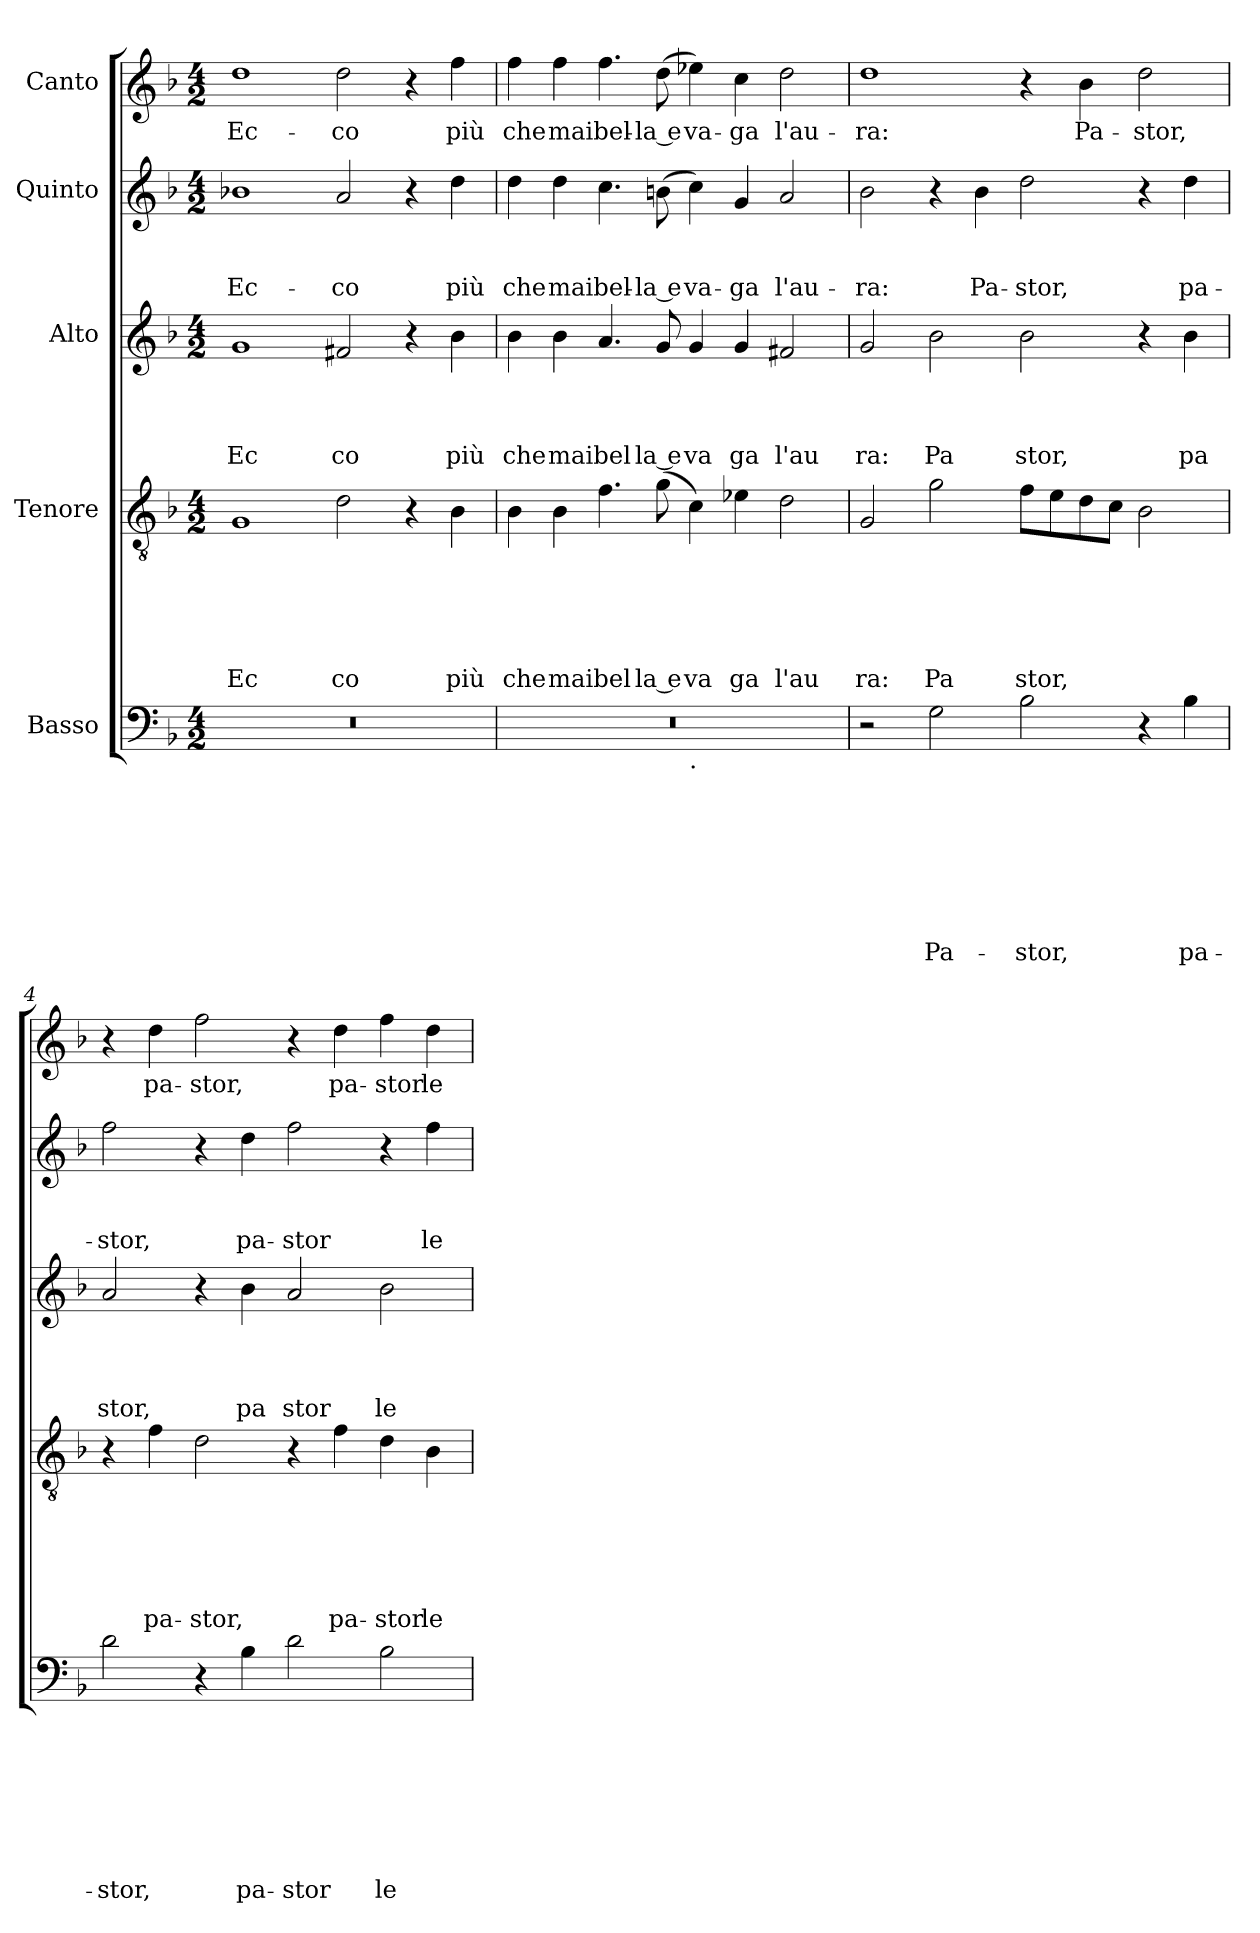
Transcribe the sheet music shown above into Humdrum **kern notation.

**kern	**text	**text	**text	**text	**text	**text	**text	**text	**kern	**text	**text	**text	**text	**text	**text	**kern	**text	**text	**text	**text	**kern	**text	**text	**text	**kern	**text
*part5	*part5	*part5	*part5	*part5	*part5	*part5	*part5	*part5	*part4	*part4	*part4	*part4	*part4	*part4	*part4	*part3	*part3	*part3	*part3	*part3	*part2	*part2	*part2	*part2	*part1	*part1
*staff5	*staff5	*staff5	*staff5	*staff5	*staff5	*staff5	*staff5	*staff5	*staff4	*staff4	*staff4	*staff4	*staff4	*staff4	*staff4	*staff3	*staff3	*staff3	*staff3	*staff3	*staff2	*staff2	*staff2	*staff2	*staff1	*staff1
*I"Basso	*	*	*	*	*	*	*	*	*I"Tenore	*	*	*	*	*	*	*I"Alto	*	*	*	*	*I"Quinto	*	*	*	*I"Canto	*
*clefF4	*	*	*	*	*	*	*	*	*clefGv2	*	*	*	*	*	*	*clefG2	*	*	*	*	*clefG2	*	*	*	*clefG2	*
*k[b-]	*	*	*	*	*	*	*	*	*k[b-]	*	*	*	*	*	*	*k[b-]	*	*	*	*	*k[b-]	*	*	*	*k[b-]	*
*F:	*	*	*	*	*	*	*	*	*F:	*	*	*	*	*	*	*F:	*	*	*	*	*F:	*	*	*	*F:	*
*M4/2	*	*	*	*	*	*	*	*	*M4/2	*	*	*	*	*	*	*M4/2	*	*	*	*	*M4/2	*	*	*	*M4/2	*
=1	=1	=1	=1	=1	=1	=1	=1	=1	=1	=1	=1	=1	=1	=1	=1	=1	=1	=1	=1	=1	=1	=1	=1	=1	=1	=1
!	!	!	!	!	!	!	!	!	!	!	!	!	!	!	!LO:LY:b	!	!	!	!	!LO:LY:b	!	!	!	!LO:LY:b	!	!LO:LY:b
0r	.	.	.	.	.	.	.	.	1G	.	.	.	.	.	Ec	1g	.	.	.	Ec	1b-X	.	.	Ec-	1dd	Ec-
!	!	!	!	!	!	!	!	!	!	!	!	!	!	!	!LO:LY:b	!	!	!	!	!LO:LY:b	!	!	!	!LO:LY:b	!	!LO:LY:b
.	.	.	.	.	.	.	.	.	2d\	.	.	.	.	.	co	2f#X/	.	.	.	co	2a/	.	.	-co	2dd\	-co
.	.	.	.	.	.	.	.	.	4r	.	.	.	.	.	.	4r	.	.	.	.	4r	.	.	.	4r	.
!	!	!	!	!	!	!	!	!	!	!	!	!	!	!	!LO:LY:b	!	!	!	!	!LO:LY:b	!	!	!	!LO:LY:b	!	!LO:LY:b
.	.	.	.	.	.	.	.	.	4B-\	.	.	.	.	.	più	4b-\	.	.	.	più	4dd\	.	.	più	4ff\	più
=2	=2	=2	=2	=2	=2	=2	=2	=2	=2	=2	=2	=2	=2	=2	=2	=2	=2	=2	=2	=2	=2	=2	=2	=2	=2	=2
!	!	!	!	!	!	!	!	!	!	!	!	!	!	!	!LO:LY:b	!	!	!	!	!LO:LY:b	!	!	!	!LO:LY:b	!	!LO:LY:b
*^	*	*	*	*	*	*	*	*	*	*	*	*	*	*	*	*	*	*	*	*	*	*	*	*	*	*
0r	1ryy	.	.	.	.	.	.	.	.	4B-\	.	.	.	.	.	che	4b-\	.	.	.	che	4dd\	.	.	che	4ff\	che
!	!	!	!	!	!	!	!	!	!	!	!	!	!	!	!	!LO:LY:b	!	!	!	!	!LO:LY:b	!	!	!	!LO:LY:b	!	!LO:LY:b
.	.	.	.	.	.	.	.	.	.	4B-\	.	.	.	.	.	mai	4b-\	.	.	.	mai	4dd\	.	.	mai	4ff\	mai
!	!	!	!	!	!	!	!	!	!	!	!	!	!	!	!	!LO:LY:b	!	!	!	!	!LO:LY:b	!	!	!	!LO:LY:b	!	!LO:LY:b
.	.	.	.	.	.	.	.	.	.	4.f\	.	.	.	.	.	bel	4.a/	.	.	.	bel	4.cc\	.	.	bel-	4.ff\	bel-
!	!	!	!	!	!	!	!	!	!	!	!	!	!	!	!	!LO:LY:b:rj	!	!	!	!	!LO:LY:b:rj	!	!	!	!LO:LY:b:rj	!	!LO:LY:b:rj
.	.	.	.	.	.	.	.	.	.	(<8g\	.	.	.	.	.	la e	8g/	.	.	.	la e	(<8bn\	.	.	-la e	(<8dd\	-la e
!	!LO:TX:b:t=.	!	!	!	!	!	!	!	!	!	!	!	!	!	!	!	!	!	!	!	!	!	!	!	!	!	!
!	!	!	!	!	!	!	!	!	!	!	!	!	!	!	!	!LO:LY:b	!	!	!	!	!LO:LY:b	!	!	!	!LO:LY:b	!	!LO:LY:b
.	1ryy	.	.	.	.	.	.	.	.	4c\)	.	.	.	.	.	va	4g/	.	.	.	va	4cc\)	.	.	va-	4ee-X\)	va-
!	!	!	!	!	!	!	!	!	!	!	!	!	!	!	!	!LO:LY:b	!	!	!	!	!LO:LY:b	!	!	!	!LO:LY:b	!	!LO:LY:b
.	.	.	.	.	.	.	.	.	.	4e-X\	.	.	.	.	.	ga	4g/	.	.	.	ga	4g/	.	.	-ga	4cc\	-ga
!	!	!	!	!	!	!	!	!	!	!	!	!	!	!	!	!LO:LY:b	!	!	!	!	!LO:LY:b	!	!	!	!LO:LY:b	!	!LO:LY:b
.	.	.	.	.	.	.	.	.	.	2d\	.	.	.	.	.	l'au	2f#X/	.	.	.	l'au	2a/	.	.	l'au-	2dd\	l'au-
=3	=3	=3	=3	=3	=3	=3	=3	=3	=3	=3	=3	=3	=3	=3	=3	=3	=3	=3	=3	=3	=3	=3	=3	=3	=3	=3	=3
!	!	!	!	!	!	!	!	!	!	!	!	!	!	!	!	!LO:LY:b	!	!	!	!	!LO:LY:b	!	!	!	!LO:LY:b	!	!LO:LY:b
*v	*v	*	*	*	*	*	*	*	*	*	*	*	*	*	*	*	*	*	*	*	*	*	*	*	*	*	*
2r	.	.	.	.	.	.	.	.	2G/	.	.	.	.	.	ra:	2g/	.	.	.	ra:	2b-\	.	.	-ra:	1dd	-ra:
!	!	!	!	!	!	!	!	!LO:LY:b	!	!	!	!	!	!	!LO:LY:b	!	!	!	!	!LO:LY:b	!	!	!	!	!	!
2G\	.	.	.	.	.	.	.	Pa-	2g\	.	.	.	.	.	Pa	2b-\	.	.	.	Pa	4r	.	.	.	.	.
!	!	!	!	!	!	!	!	!	!	!	!	!	!	!	!	!	!	!	!	!	!	!	!	!LO:LY:b	!	!
.	.	.	.	.	.	.	.	.	.	.	.	.	.	.	.	.	.	.	.	.	4b-\	.	.	Pa-	.	.
!	!	!	!	!	!	!	!	!LO:LY:b	!	!	!	!	!	!	!LO:LY:b	!	!	!	!	!LO:LY:b	!	!	!	!LO:LY:b	!	!
2B-\	.	.	.	.	.	.	.	-stor,	8f\L	.	.	.	.	.	stor,	2b-\	.	.	.	stor,	2dd\	.	.	-stor,	4r	.
.	.	.	.	.	.	.	.	.	8e\	.	.	.	.	.	.	.	.	.	.	.	.	.	.	.	.	.
!	!	!	!	!	!	!	!	!	!	!	!	!	!	!	!	!	!	!	!	!	!	!	!	!	!	!LO:LY:b
.	.	.	.	.	.	.	.	.	8d\	.	.	.	.	.	.	.	.	.	.	.	.	.	.	.	4b-\	Pa-
.	.	.	.	.	.	.	.	.	8c\J	.	.	.	.	.	.	.	.	.	.	.	.	.	.	.	.	.
!	!	!	!	!	!	!	!	!	!	!	!	!	!	!	!	!	!	!	!	!	!	!	!	!	!	!LO:LY:b
4r	.	.	.	.	.	.	.	.	2B-\	.	.	.	.	.	.	4r	.	.	.	.	4r	.	.	.	2dd\	-stor,
!	!	!	!	!	!	!	!	!LO:LY:b	!	!	!	!	!	!	!	!	!	!	!	!LO:LY:b	!	!	!	!LO:LY:b	!	!
4B-\	.	.	.	.	.	.	.	pa-	.	.	.	.	.	.	.	4b-\	.	.	.	pa	4dd\	.	.	pa-	.	.
!!LO:LB:g=z
=4	=4	=4	=4	=4	=4	=4	=4	=4	=4	=4	=4	=4	=4	=4	=4	=4	=4	=4	=4	=4	=4	=4	=4	=4	=4	=4
!	!	!	!	!	!	!	!	!LO:LY:b	!	!	!	!	!	!	!	!	!	!	!	!LO:LY:b	!	!	!	!LO:LY:b	!	!
2d\	.	.	.	.	.	.	.	-stor,	4r	.	.	.	.	.	.	2a/	.	.	.	stor,	2ff\	.	.	-stor,	4r	.
!	!	!	!	!	!	!	!	!	!	!	!	!	!	!	!LO:LY:b	!	!	!	!	!	!	!	!	!	!	!LO:LY:b
.	.	.	.	.	.	.	.	.	4f\	.	.	.	.	.	pa-	.	.	.	.	.	.	.	.	.	4dd\	pa-
!	!	!	!	!	!	!	!	!	!	!	!	!	!	!	!LO:LY:b	!	!	!	!	!	!	!	!	!	!	!LO:LY:b
4r	.	.	.	.	.	.	.	.	2d\	.	.	.	.	.	-stor,	4r	.	.	.	.	4r	.	.	.	2ff\	-stor,
!	!	!	!	!	!	!	!	!LO:LY:b	!	!	!	!	!	!	!	!	!	!	!	!LO:LY:b	!	!	!	!LO:LY:b	!	!
4B-\	.	.	.	.	.	.	.	pa-	.	.	.	.	.	.	.	4b-\	.	.	.	pa	4dd\	.	.	pa-	.	.
!	!	!	!	!	!	!	!	!LO:LY:b	!	!	!	!	!	!	!	!	!	!	!	!LO:LY:b	!	!	!	!LO:LY:b	!	!
2d\	.	.	.	.	.	.	.	-stor	4r	.	.	.	.	.	.	2a/	.	.	.	stor	2ff\	.	.	-stor	4r	.
!	!	!	!	!	!	!	!	!	!	!	!	!	!	!	!LO:LY:b	!	!	!	!	!	!	!	!	!	!	!LO:LY:b
.	.	.	.	.	.	.	.	.	4f\	.	.	.	.	.	pa-	.	.	.	.	.	.	.	.	.	4dd\	pa-
!	!	!	!	!	!	!	!	!LO:LY:b	!	!	!	!	!	!	!LO:LY:b	!	!	!	!	!LO:LY:b	!	!	!	!	!	!LO:LY:b
2B-\	.	.	.	.	.	.	.	le	4d\	.	.	.	.	.	-stor	2b-\	.	.	.	le	4r	.	.	.	4ff\	-stor
!	!	!	!	!	!	!	!	!	!	!	!	!	!	!	!LO:LY:b	!	!	!	!	!	!	!	!	!LO:LY:b	!	!LO:LY:b
.	.	.	.	.	.	.	.	.	4B-\	.	.	.	.	.	le	.	.	.	.	.	4ff\	.	.	le	4dd\	le
=	=	=	=	=	=	=	=	=	=	=	=	=	=	=	=	=	=	=	=	=	=	=	=	=	=	=
*-	*-	*-	*-	*-	*-	*-	*-	*-	*-	*-	*-	*-	*-	*-	*-	*-	*-	*-	*-	*-	*-	*-	*-	*-	*-	*-
